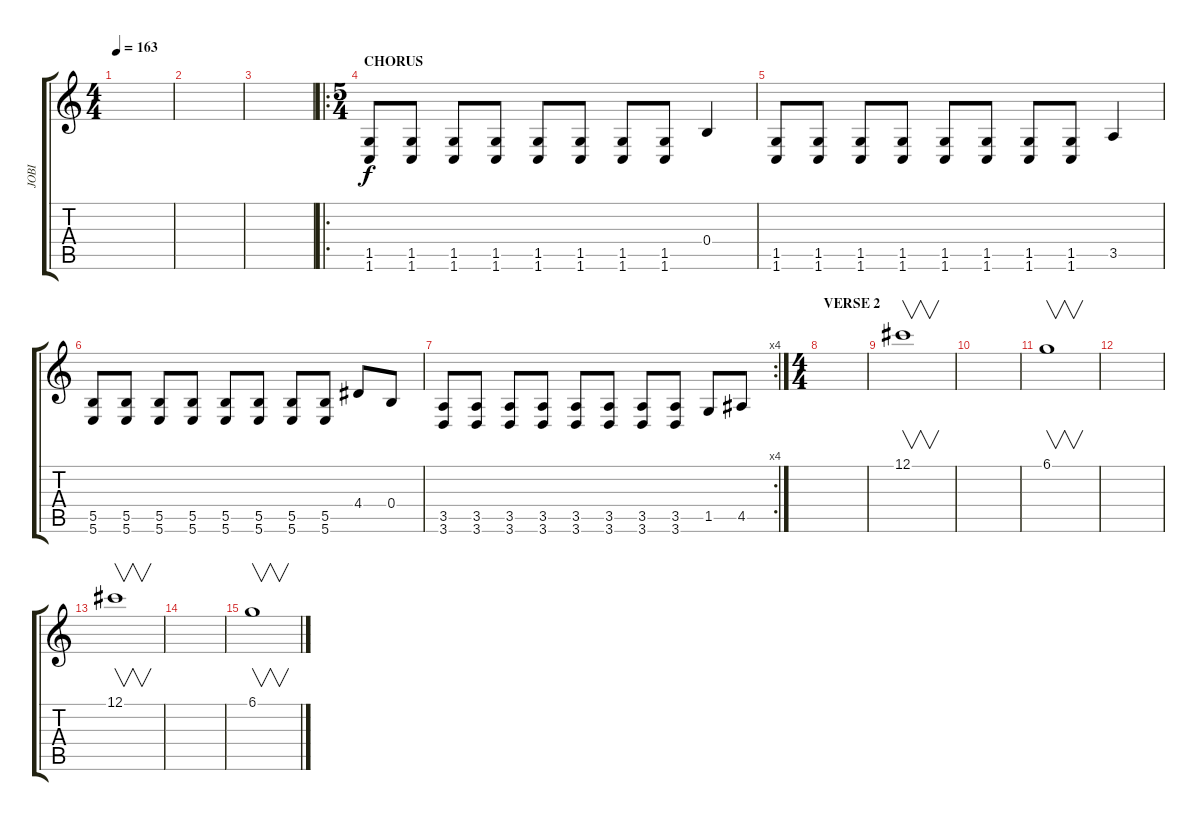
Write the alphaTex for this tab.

\track ("JOBI" "JOBI") {instrument electricguitarclean}
\staff {score tabs}
\tuning (Db4 Ab3 E3 B2 Gb2 B1) {hide}
\ts (4 4)
\tempo 163
\clef g2
\ks c
|
|
|
\ro
\ts (5 4)
\section ("" "CHORUS")
(1.5 1.6).8{instrument overdrivenguitar} (1.5 1.6).8 (1.5 1.6).8 (1.5 1.6).8 (1.5 1.6).8 (1.5 1.6).8 (1.5 1.6).8 (1.5 1.6).8 0.4.4 |
(1.5 1.6).8 (1.5 1.6).8 (1.5 1.6).8 (1.5 1.6).8 (1.5 1.6).8 (1.5 1.6).8 (1.5 1.6).8 (1.5 1.6).8 3.5.4 |
(5.5 5.6).8 (5.5 5.6).8 (5.5 5.6).8 (5.5 5.6).8 (5.5 5.6).8 (5.5 5.6).8 (5.5 5.6).8 (5.5 5.6).8 4.4.8 0.4.8 |
\rc 4
(3.5 3.6).8 (3.5 3.6).8 (3.5 3.6).8 (3.5 3.6).8 (3.5 3.6).8 (3.5 3.6).8 (3.5 3.6).8 (3.5 3.6).8 1.5.8 4.5.8 |
\ts (4 4)
\section ("" "VERSE 2")
|
12.1.1{v} |
|
6.1.1{v} |
|
12.1.1{v} |
|
6.1.1{v}
